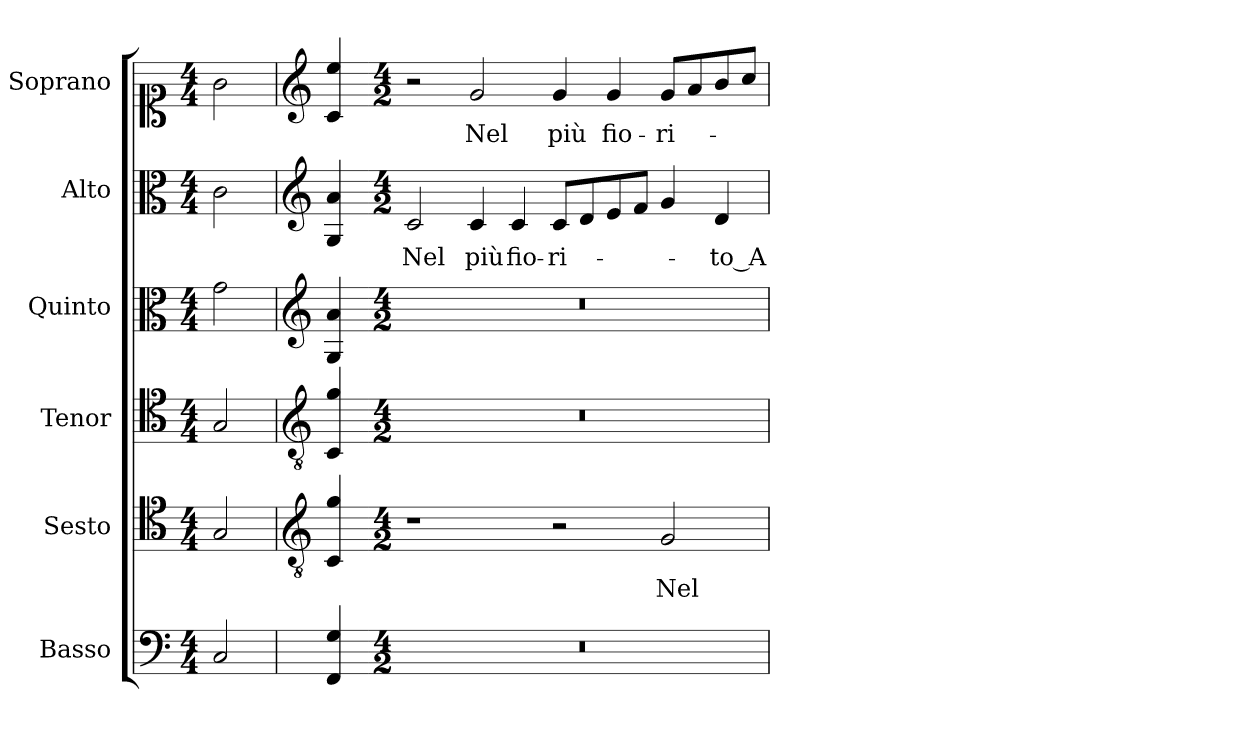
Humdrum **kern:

**kern	**kern	**text	**kern	**kern	**kern	**text	**kern	**text
*part6	*part5	*part5	*part4	*part3	*part2	*part2	*part1	*part1
*staff6	*staff5	*staff5	*staff4	*staff3	*staff2	*staff2	*staff1	*staff1
*I"Basso	*I"Sesto	*	*I"Tenor	*I"Quinto	*I"Alto	*	*I"Soprano	*
*	*I'T.	*	*I'T.	*	*I'A.	*	*I'Sop.	*
!!LO:PB:g=z
*clefF4	*clefC4	*	*clefC4	*clefC3	*clefC3	*	*clefC1	*
*	*ITrd7c12	*	*ITrd7c12	*	*	*	*	*
*k[]	*k[]	*	*k[]	*k[]	*k[]	*	*k[]	*
*C:	*C:	*	*C:	*C:	*C:	*	*C:	*
*M4/4	*M4/4	*	*M4/4	*M4/4	*M4/4	*	*M4/4	*
=1	=1	=1	=1	=1	=1	=1	=1	=1
!LO:N:head=open	!LO:N:head=open	!	!LO:N:head=open	!LO:N:head=open	!LO:N:head=open	!	!LO:N:head=open	!
2Ci/	2GGi/	.	2GGi/	2gi\	2ci\	.	2gi\	.
=2	=2	=2	=2	=2	=2	=2	=2	=2
*	*clefGv2	*	*clefGv2	*clefG2	*clefG2	*	*clefG2	*
4FFi/ 4Gi	4CCi/ 4Gi	.	4CCi/ 4Gi	4Gi/ 4ai	4Gi/ 4ai	.	4ci/ 4eei	.
=3-	=3-	=3-	=3-	=3-	=3-	=3-	=3-	=3-
*M4/2	*M4/2	*	*M4/2	*M4/2	*M4/2	*	*M4/2	*
!LO:N:vis=1	!	!	!LO:N:vis=1	!LO:N:vis=1	!	!	!	!
!	!	!	!	!	!	!LO:LY:b:color=#000000	!	!
0r	1r	.	0r	0r	2ci/	Nel	2r	.
!	!	!	!	!	!	!LO:LY:b:color=#000000	!	!
!	!	!	!	!	!	!	!	!LO:LY:b:color=#000000
.	.	.	.	.	4ci/	più	2gi/	Nel
!	!	!	!	!	!	!LO:LY:b:color=#000000	!	!
.	.	.	.	.	4ci/	fio-	.	.
!	!	!	!	!	!	!LO:LY:b:color=#000000	!	!
!	!	!	!	!	!	!	!	!LO:LY:b:color=#000000
.	2r	.	.	.	8ci/L	-ri-	4gi/	più
.	.	.	.	.	8di/	.	.	.
!	!	!	!	!	!	!	!	!LO:LY:b:color=#000000
.	.	.	.	.	8ei/	.	4gi/	fio-
.	.	.	.	.	8fi/J	.	.	.
!	!	!LO:LY:b:color=#000000	!	!	!	!	!	!
!	!	!	!	!	!	!	!	!LO:LY:b:color=#000000
.	2GGi/	Nel	.	.	4gi/	.	8gi/L	-ri-
.	.	.	.	.	.	.	8ai/	.
!	!	!	!	!	!	!LO:LY:b:color=#000000	!	!
.	.	.	.	.	4di/	-to_A-	8bi/	.
.	.	.	.	.	.	.	8cci/J	.
=	=	=	=	=	=	=	=	=
*-	*-	*-	*-	*-	*-	*-	*-	*-
